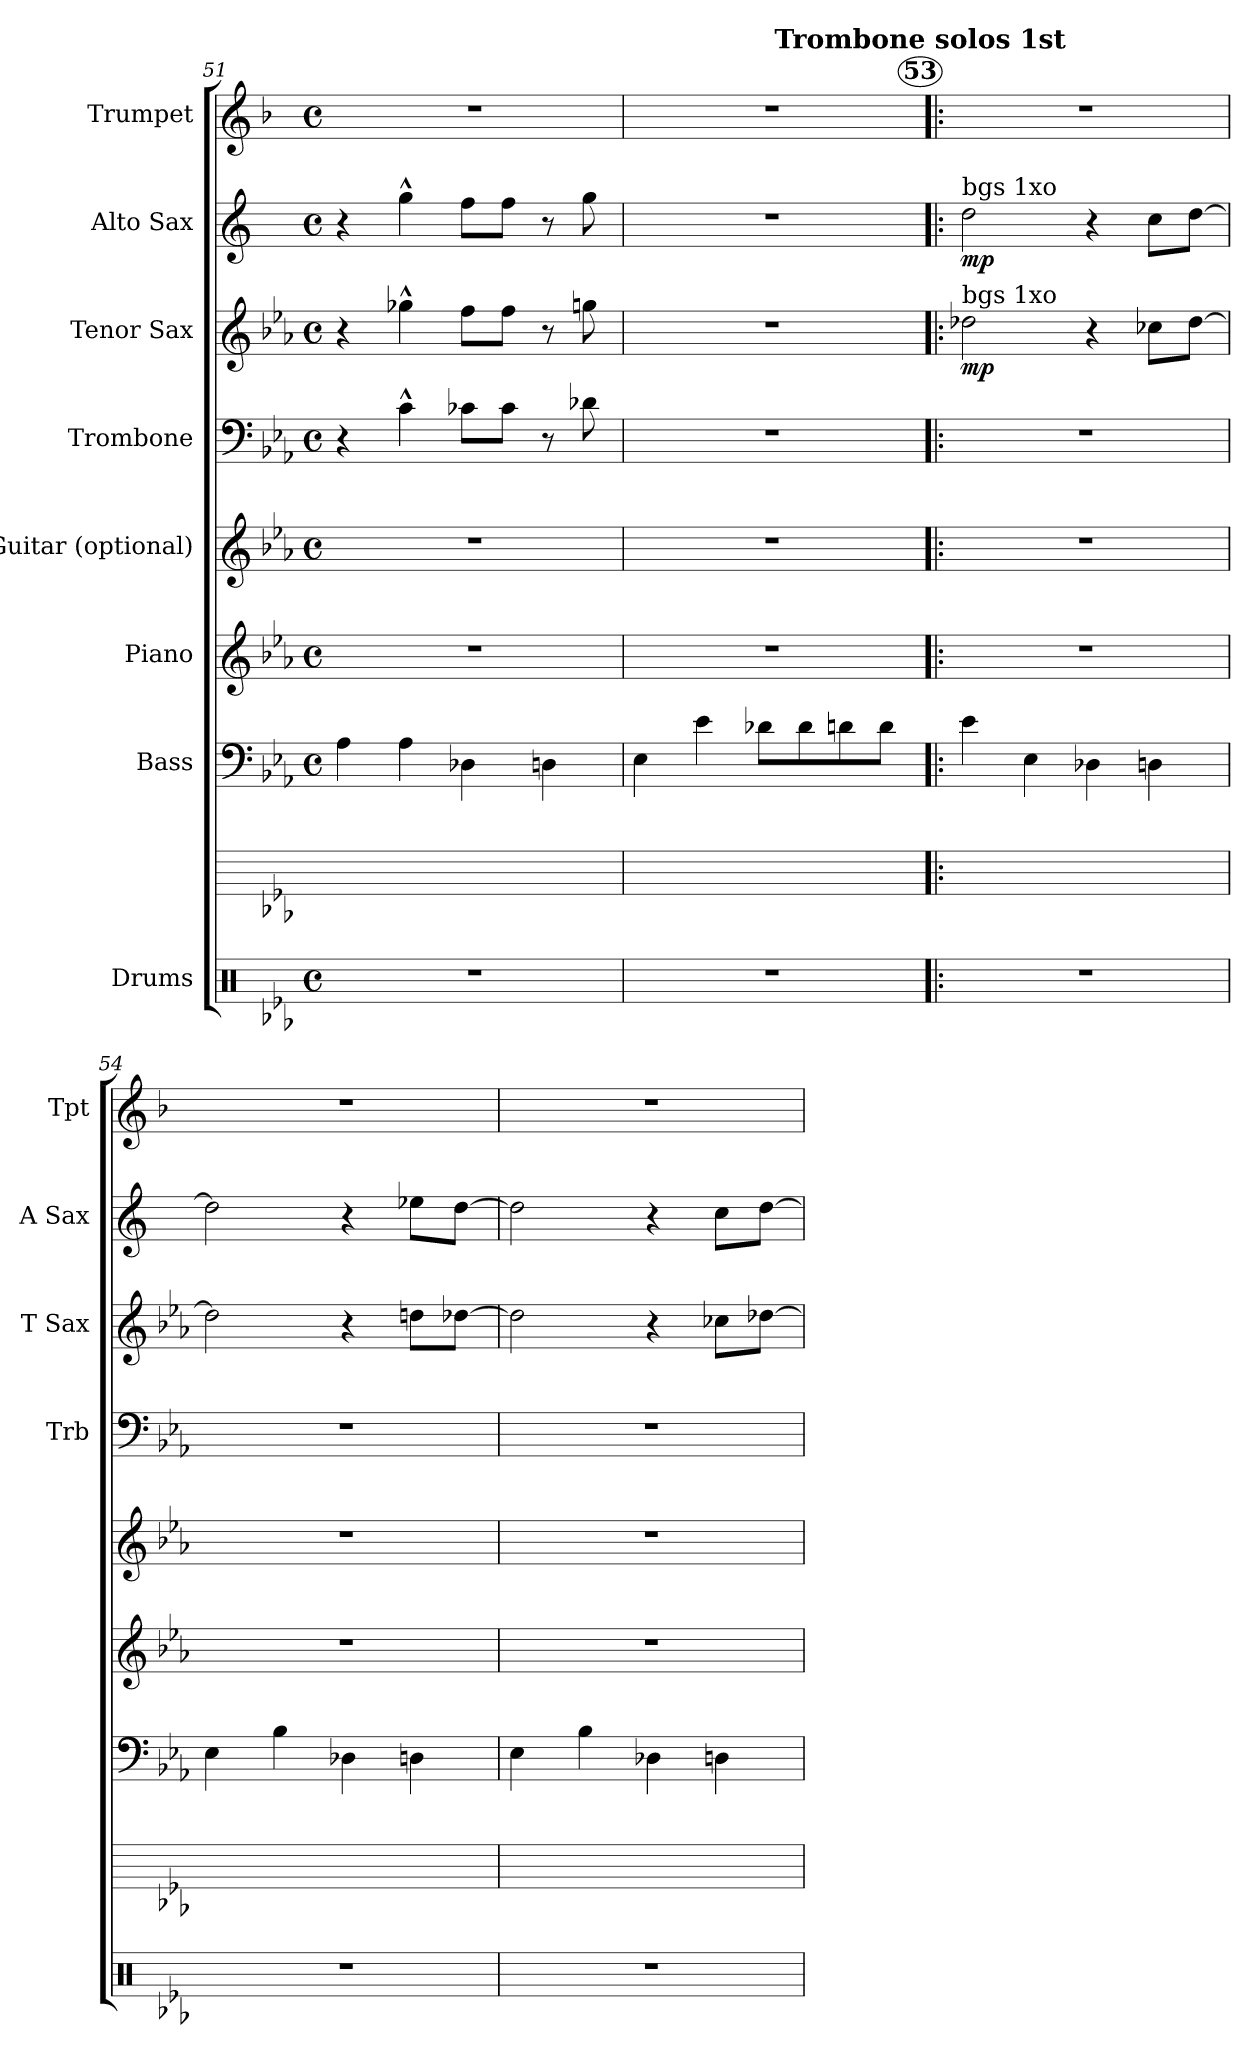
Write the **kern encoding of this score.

**kern	**kern	**kern	**kern	**kern	**kern	**kern	**dynam	**kern	**dynam	**kern
*part9	*part8	*part7	*part6	*part5	*part4	*part3	*part3	*part2	*part2	*part1
*staff9	*staff8	*staff7	*staff6	*staff5	*staff4	*staff3	*staff3	*staff2	*staff2	*staff1
*I"Drums	*	*I"Bass	*I"Piano	*I"Guitar (optional)	*I"Trombone	*I"Tenor Sax	*	*I"Alto Sax	*	*I"Trumpet
*	*	*	*	*	*I'Trb	*I'T Sax	*	*I'A Sax	*	*I'Tpt
*clefX	*	*clefF4	*clefG2	*clefG2	*clefF4	*clefG2	*	*clefG2	*	*clefG2
*	*	*ITrd7c12	*	*ITrd7c12	*	*ITrd8c14	*	*ITrd5c9	*	*ITrd1c2
*k[b-e-a-]	*k[b-e-a-]	*k[b-e-a-]	*k[b-e-a-]	*k[b-e-a-]	*k[b-e-a-]	*k[b-e-a-]	*	*k[b-e-a-]	*	*k[b-e-a-]
*E-:	*E-:	*E-:	*E-:	*E-:	*E-:	*E-:	*	*E-:	*	*E-:
*M4/4	*	*M4/4	*M4/4	*M4/4	*M4/4	*M4/4	*	*M4/4	*	*M4/4
*met(c)	*	*met(c)	*met(c)	*met(c)	*met(c)	*met(c)	*	*met(c)	*	*met(c)
=51	=51	=51	=51	=51	=51	=51	=51	=51	=51	=51
1r	1ryy	4AA-\	1r	1r	4r	4r	.	4r	.	1r
.	.	4AA-\	.	.	4c^^>\	4g-X^^>\	.	4b-^^>\	.	.
.	.	4DD-X\	.	.	8c-X\L	8f\L	.	8a-\L	.	.
.	.	.	.	.	8c-\J	8f\J	.	8a-\J	.	.
.	.	4DDn\	.	.	8r	8r	.	8r	.	.
.	.	.	.	.	8d-X\	8gn\	.	8b-\	.	.
=52	=52	=52	=52	=52	=52	=52	=52	=52	=52	=52
1r	1ryy	4EE-\	1r	1r	1r	1r	.	1r	.	1r
.	.	4E-\	.	.	.	.	.	.	.	.
.	.	8D-X\L	.	.	.	.	.	.	.	.
.	.	8D-\	.	.	.	.	.	.	.	.
.	.	8Dn\	.	.	.	.	.	.	.	.
.	.	8D\J	.	.	.	.	.	.	.	.
!!LO:PB:g=z
!!LO:REH:place=s1:a:B:enc=circle:fs=12:t=53
!!LO:REH:place=s1:a:enc=none:t=Trombone solos 1st
=53!|:	=53!|:	=53!|:	=53!|:	=53!|:	=53!|:	=53!|:	=53!|:	=53!|:	=53!|:	=53!|:
!	!	!	!	!	!	!	!	!LO:TX:a:t=bgs 1xo	!	!
!	!	!	!	!	!	!LO:TX:a:t=bgs 1xo	!	!	!	!
!	!	!	!	!	!	!	!LO:DY:b	!	!LO:DY:b	!
1r	1ryy	4E-\	1r	1r	1r	2d-X\	mp	2f\	mp	1r
.	.	4EE-\	.	.	.	.	.	.	.	.
.	.	4DD-X\	.	.	.	4r	.	4r	.	.
.	.	4DDn\	.	.	.	8c-X\L	.	8e-\L	.	.
.	.	.	.	.	.	[8d-\J	.	[8f\J	.	.
=54	=54	=54	=54	=54	=54	=54	=54	=54	=54	=54
1r	1ryy	4EE-\	1r	1r	1r	2d-\]	.	2f\]	.	1r
.	.	4BB-\	.	.	.	.	.	.	.	.
.	.	4DD-X\	.	.	.	4r	.	4r	.	.
.	.	4DDn\	.	.	.	8dn\L	.	8g-X\L	.	.
.	.	.	.	.	.	[8d-X\J	.	[8f\J	.	.
=55	=55	=55	=55	=55	=55	=55	=55	=55	=55	=55
1r	1ryy	4EE-\	1r	1r	1r	2d-\]	.	2f\]	.	1r
.	.	4BB-\	.	.	.	.	.	.	.	.
.	.	4DD-X\	.	.	.	4r	.	4r	.	.
.	.	4DDn\	.	.	.	8c-X\L	.	8e-\L	.	.
.	.	.	.	.	.	[8d-X\J	.	[8f\J	.	.
=	=	=	=	=	=	=	=	=	=	=
*-	*-	*-	*-	*-	*-	*-	*-	*-	*-	*-
